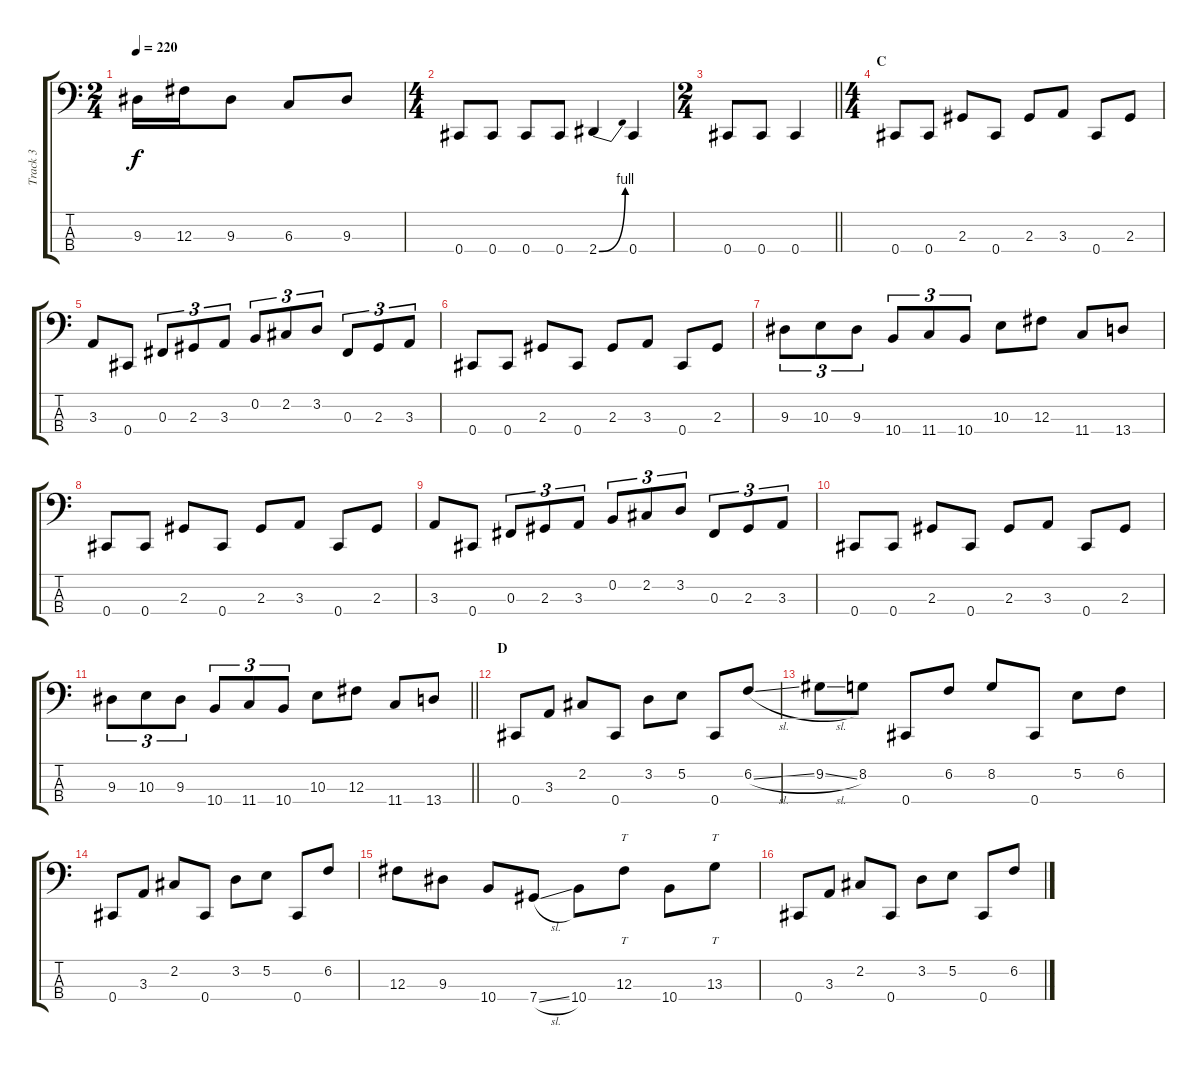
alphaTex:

\track ("Track 3" "Track 3") {instrument electricbasspick}
\staff {score tabs}
\tuning (E2 B1 Gb1 Db1) {hide}
\ts (2 4)
\tempo 220
\clef f4
\ks c
9.3.16{dy f} 12.3.16 9.3.8 6.3.8 9.3.8 |
\ts (4 4)
0.4.8 0.4.8 0.4.8 0.4.8 2.4{be (bend 0 0 60 4)}.4 0.4.4 |
\ts (2 4)
\barLineRight lightlight
0.4.8 0.4.8 0.4.4 |
\ts (4 4)
\section ("" "C")
0.4.8 0.4.8 2.3.8 0.4.8 2.3.8 3.3.8 0.4.8 2.3.8 |
3.3.8 0.4.8 0.3.8{tu (3 2)} 2.3.8{tu (3 2)} 3.3.8{tu (3 2)} 0.2.8{tu (3 2)} 2.2.8{tu (3 2)} 3.2.8{tu (3 2)} 0.3.8{tu (3 2)} 2.3.8{tu (3 2)} 3.3.8{tu (3 2)} |
0.4.8 0.4.8 2.3.8 0.4.8 2.3.8 3.3.8 0.4.8 2.3.8 |
9.3.8{tu (3 2)} 10.3.8{tu (3 2)} 9.3.8{tu (3 2)} 10.4.8{tu (3 2)} 11.4.8{tu (3 2)} 10.4.8{tu (3 2)} 10.3.8 12.3.8 11.4.8 13.4.8 |
0.4.8 0.4.8 2.3.8 0.4.8 2.3.8 3.3.8 0.4.8 2.3.8 |
3.3.8 0.4.8 0.3.8{tu (3 2)} 2.3.8{tu (3 2)} 3.3.8{tu (3 2)} 0.2.8{tu (3 2)} 2.2.8{tu (3 2)} 3.2.8{tu (3 2)} 0.3.8{tu (3 2)} 2.3.8{tu (3 2)} 3.3.8{tu (3 2)} |
0.4.8 0.4.8 2.3.8 0.4.8 2.3.8 3.3.8 0.4.8 2.3.8 |
\barLineRight lightlight
9.3.8{tu (3 2)} 10.3.8{tu (3 2)} 9.3.8{tu (3 2)} 10.4.8{tu (3 2)} 11.4.8{tu (3 2)} 10.4.8{tu (3 2)} 10.3.8 12.3.8 11.4.8 13.4.8 |
\section ("" "D")
0.4.8 3.3.8 2.2.8 0.4.8 3.2.8 5.2.8 0.4.8 6.2{sl}.8 |
9.2{sl}.8 8.2.8 0.4.8 6.2.8 8.2.8 0.4.8 5.2.8 6.2.8 |
0.4.8 3.3.8 2.2.8 0.4.8 3.2.8 5.2.8 0.4.8 6.2.8 |
12.3.8 9.3.8 10.4.8 7.4{sl}.8 10.4.8 12.3.8{tt} 10.4.8 13.3.8{tt} |
0.4.8 3.3.8 2.2.8 0.4.8 3.2.8 5.2.8 0.4.8 6.2{sl}.8
